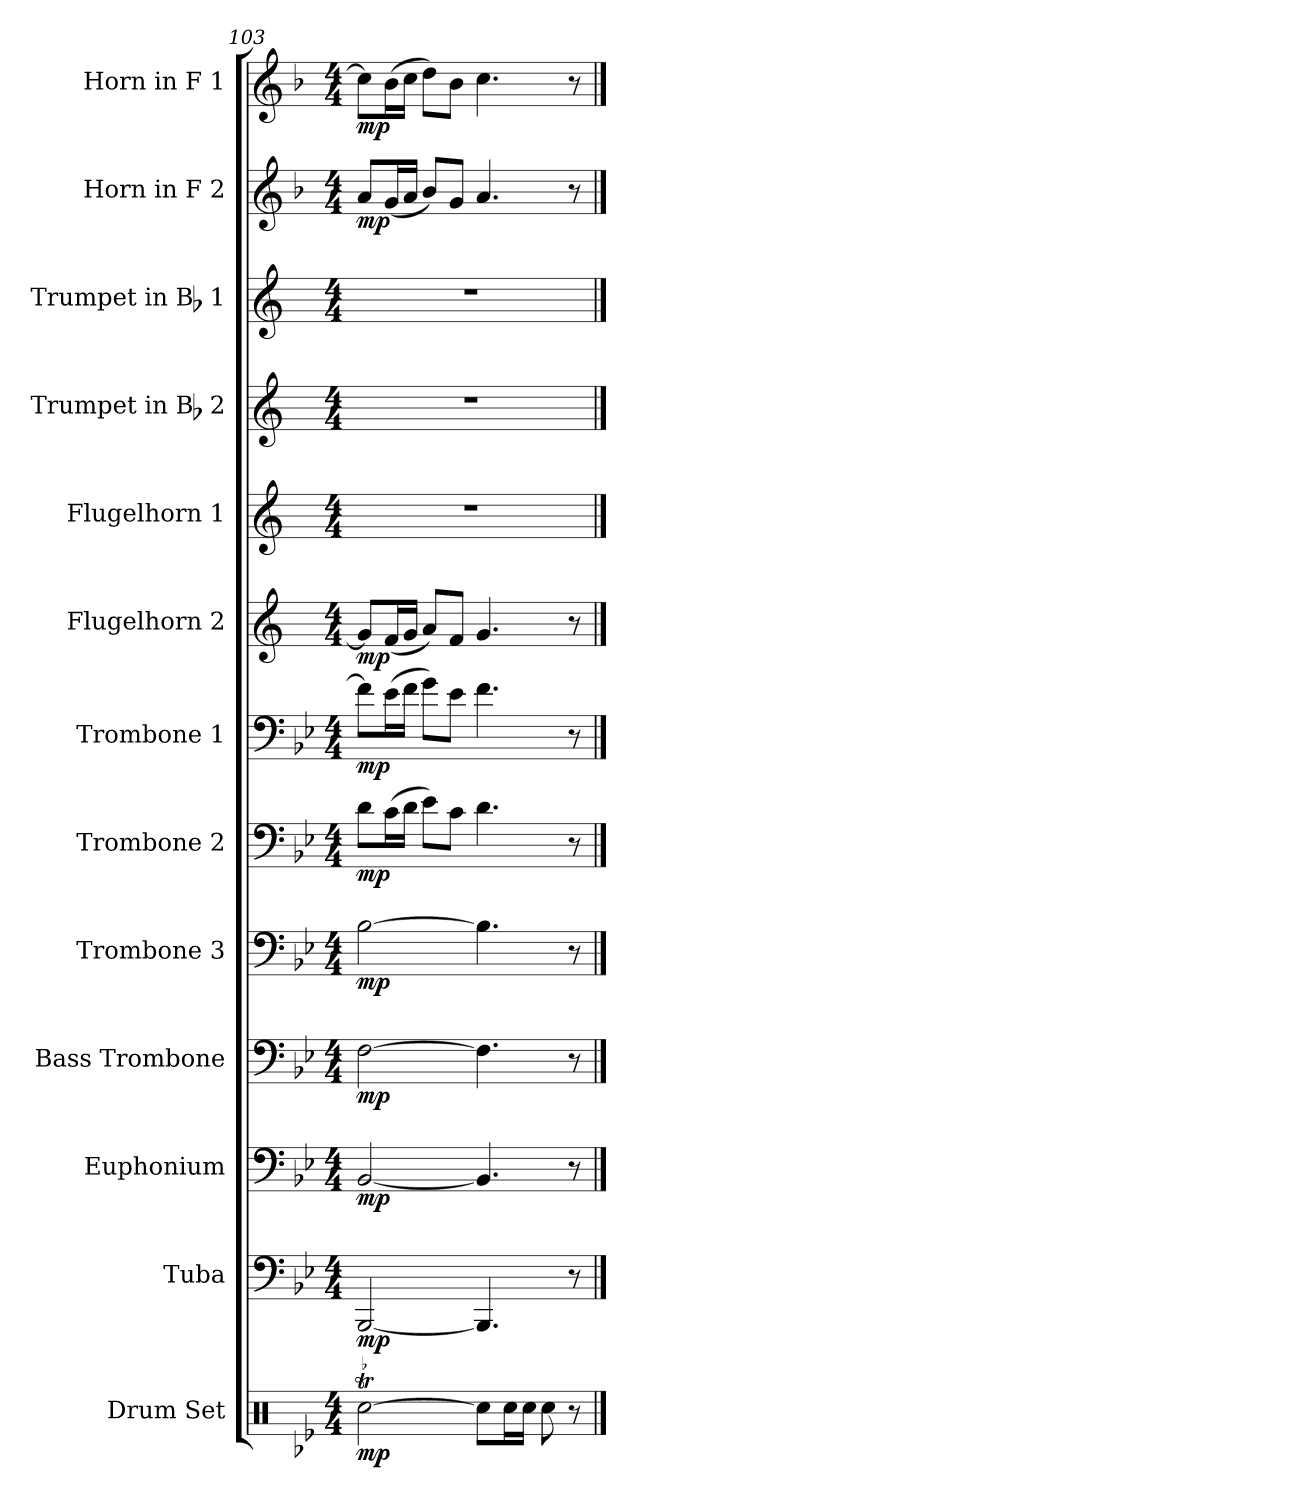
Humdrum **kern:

**kern	**dynam	**kern	**dynam	**kern	**dynam	**kern	**dynam	**kern	**dynam	**kern	**dynam	**kern	**dynam	**kern	**dynam	**kern	**kern	**kern	**kern	**dynam	**kern	**dynam
*part13	*part13	*part12	*part12	*part11	*part11	*part10	*part10	*part9	*part9	*part8	*part8	*part7	*part7	*part6	*part6	*part5	*part4	*part3	*part2	*part2	*part1	*part1
*staff13	*staff13	*staff12	*staff12	*staff11	*staff11	*staff10	*staff10	*staff9	*staff9	*staff8	*staff8	*staff7	*staff7	*staff6	*staff6	*staff5	*staff4	*staff3	*staff2	*staff2	*staff1	*staff1
*I"Drum Set	*	*I"Tuba	*	*I"Euphonium	*	*I"Bass Trombone	*	*I"Trombone 3	*	*I"Trombone 2	*	*I"Trombone 1	*	*I"Flugelhorn 2	*	*I"Flugelhorn 1	*I"Trumpet in Bb 2	*I"Trumpet in Bb 1	*I"Horn in F 2	*	*I"Horn in F 1	*
*I'D. S.	*	*I'Tuba	*	*I'Euph.	*	*I'B. Tbn.	*	*I'Tbn. 3	*	*I'Tbn. 2	*	*I'Tbn. 1	*	*I'Flghn. 2	*	*I'Flghn. 1	*	*	*I'Hn. 2	*	*I'Hn. 1	*
*clefX	*	*clefF4	*	*clefF4	*	*clefF4	*	*clefF4	*	*clefF4	*	*clefF4	*	*clefG2	*	*clefG2	*clefG2	*clefG2	*clefG2	*	*clefG2	*
*	*	*	*	*	*	*	*	*	*	*	*	*	*	*ITrd1c2	*	*ITrd1c2	*ITrd1c2	*ITrd1c2	*ITrd4c7	*	*ITrd4c7	*
*k[b-e-]	*	*k[b-e-]	*	*k[b-e-]	*	*k[b-e-]	*	*k[b-e-]	*	*k[b-e-]	*	*k[b-e-]	*	*k[b-e-]	*	*k[b-e-]	*k[b-e-]	*k[b-e-]	*k[b-e-]	*	*k[b-e-]	*
*B-:	*	*B-:	*	*B-:	*	*B-:	*	*B-:	*	*B-:	*	*B-:	*	*	*	*	*	*	*B-:	*	*B-:	*
*M4/4	*	*M4/4	*	*M4/4	*	*M4/4	*	*M4/4	*	*M4/4	*	*M4/4	*	*M4/4	*	*M4/4	*M4/4	*M4/4	*M4/4	*	*M4/4	*
=103	=103	=103	=103	=103	=103	=103	=103	=103	=103	=103	=103	=103	=103	=103	=103	=103	=103	=103	=103	=103	=103	=103
!	!LO:DY:b	!	!LO:DY:b	!	!LO:DY:b	!	!LO:DY:b	!	!LO:DY:b	!	!LO:DY:b	!	!LO:DY:b	!	!LO:DY:b	!	!	!	!	!LO:DY:b	!	!LO:DY:b
[2Rcct\	mp	[2BBB-/	mp	[2BB-/	mp	[2F\	mp	[2B-\	mp	8d\L	mp	8f\L]	mp	8f/L]	mp	1r	1r	1r	8d/L	mp	8f\L]	mp
.	.	.	.	.	.	.	.	.	.	(>16c\L	.	(>16e-\L	.	(<16e-/L	.	.	.	.	(<16c/L	.	(>16e-\L	.
.	.	.	.	.	.	.	.	.	.	16d\JJ	.	16f\JJ	.	16f/JJ	.	.	.	.	16d/JJ	.	16f\JJ	.
.	.	.	.	.	.	.	.	.	.	8e-\L)	.	8g\L)	.	8g/L)	.	.	.	.	8e-/L)	.	8g\L)	.
.	.	.	.	.	.	.	.	.	.	8c\J	.	8e-\J	.	8e-/J	.	.	.	.	8c/J	.	8e-\J	.
8RccTTT\L]	.	4.BBB-/]	.	4.BB-/]	.	4.F\]	.	4.B-\]	.	4.d\	.	4.f\	.	4.f/	.	.	.	.	4.d/	.	4.f\	.
16Rcc\L	.	.	.	.	.	.	.	.	.	.	.	.	.	.	.	.	.	.	.	.	.	.
16Rcc\JJ	.	.	.	.	.	.	.	.	.	.	.	.	.	.	.	.	.	.	.	.	.	.
8Rcc\	.	.	.	.	.	.	.	.	.	.	.	.	.	.	.	.	.	.	.	.	.	.
8r	.	8r	.	8r	.	8r	.	8r	.	8r	.	8r	.	8r	.	.	.	.	8r	.	8r	.
==	==	==	==	==	==	==	==	==	==	==	==	==	==	==	==	==	==	==	==	==	==	==
*-	*-	*-	*-	*-	*-	*-	*-	*-	*-	*-	*-	*-	*-	*-	*-	*-	*-	*-	*-	*-	*-	*-
